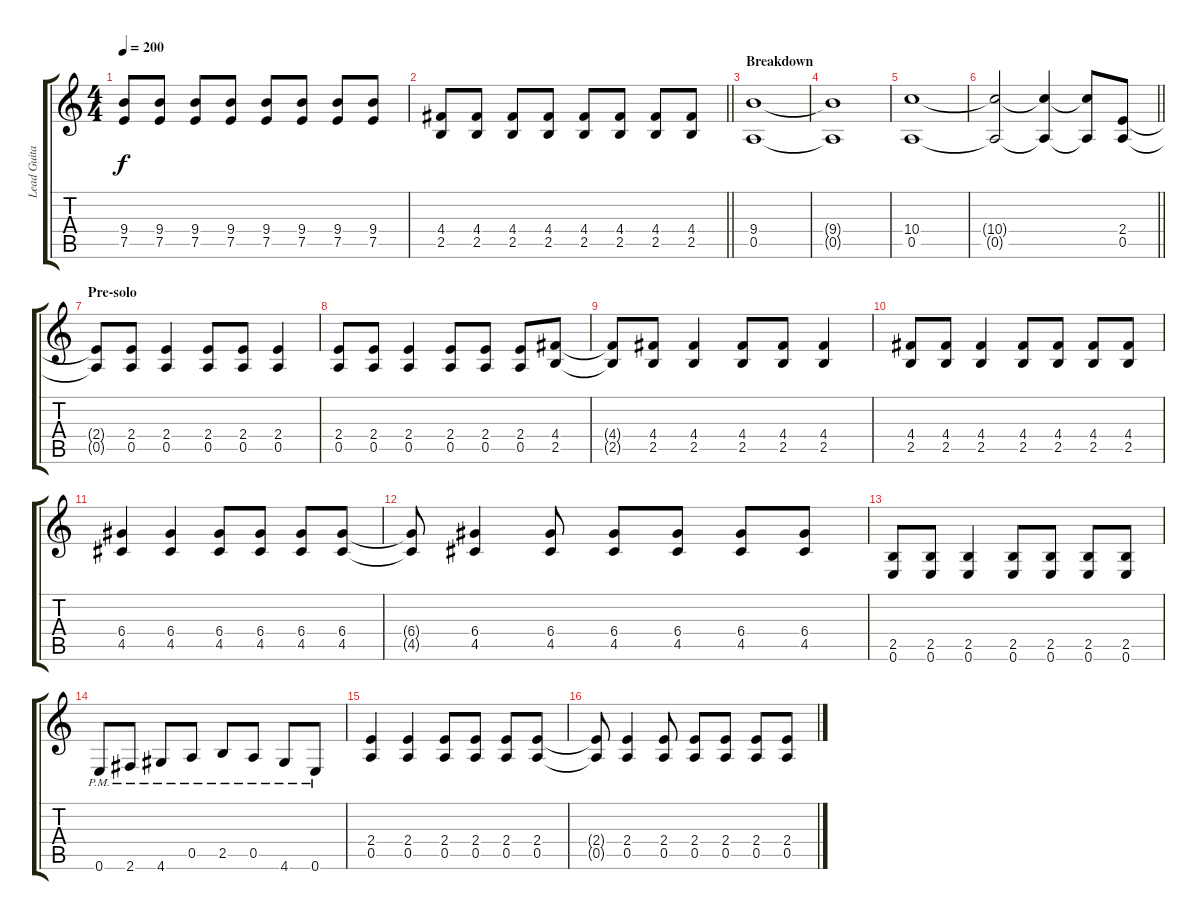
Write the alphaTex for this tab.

\track ("Lead Guitar" "Lead Guita") {instrument distortionguitar}
\staff {score tabs}
\tuning (E4 B3 G3 D3 A2 E2) {hide}
\ts (4 4)
\tempo 200
\clef g2
\ks c
(9.4 7.5).8{dy f} (9.4 7.5).8 (9.4 7.5).8 (9.4 7.5).8 (9.4 7.5).8 (9.4 7.5).8 (9.4 7.5).8 (9.4 7.5).8 |
\barLineRight lightlight
(4.4 2.5).8 (4.4 2.5).8 (4.4 2.5).8 (4.4 2.5).8 (4.4 2.5).8 (4.4 2.5).8 (4.4 2.5).8 (4.4 2.5).8 |
\section ("" "Breakdown")
(9.4 0.5).1 |
(9.4{t} 0.5{t}).1 |
(10.4 0.5).1 |
\barLineRight lightlight
(10.4{t} 0.5{t}).2 (10.4{t} 0.5{t}).4 (10.4{t} 0.5{t}).8 (2.4 0.5).8 |
\section ("" "Pre-solo")
(2.4{t} 0.5{t}).8 (2.4 0.5).8 (2.4 0.5).4 (2.4 0.5).8 (2.4 0.5).8 (2.4 0.5).4 |
(2.4 0.5).8 (2.4 0.5).8 (2.4 0.5).4 (2.4 0.5).8 (2.4 0.5).8 (2.4 0.5).8 (4.4 2.5).8 |
(4.4{t} 2.5{t}).8 (4.4 2.5).8 (4.4 2.5).4 (4.4 2.5).8 (4.4 2.5).8 (4.4 2.5).4 |
(4.4 2.5).8 (4.4 2.5).8 (4.4 2.5).4 (4.4 2.5).8 (4.4 2.5).8 (4.4 2.5).8 (4.4 2.5).8 |
(6.4 4.5).4 (6.4 4.5).4 (6.4 4.5).8 (6.4 4.5).8 (6.4 4.5).8 (6.4 4.5).8 |
(6.4{t} 4.5{t}).8 (6.4 4.5).4 (6.4 4.5).8 (6.4 4.5).8 (6.4 4.5).8 (6.4 4.5).8 (6.4 4.5).8 |
(2.5 0.6).8 (2.5 0.6).8 (2.5 0.6).4 (2.5 0.6).8 (2.5 0.6).8 (2.5 0.6).8 (2.5 0.6).8 |
0.6{pm}.8 2.6{pm}.8 4.6{pm}.8 0.5{pm}.8 2.5{pm}.8 0.5{pm}.8 4.6{pm}.8 0.6{pm}.8 |
(2.4 0.5).4 (2.4 0.5).4 (2.4 0.5).8 (2.4 0.5).8 (2.4 0.5).8 (2.4 0.5).8 |
(2.4{t} 0.5{t}).8 (2.4 0.5).4 (2.4 0.5).8 (2.4 0.5).8 (2.4 0.5).8 (2.4 0.5).8 (2.4 0.5).8
